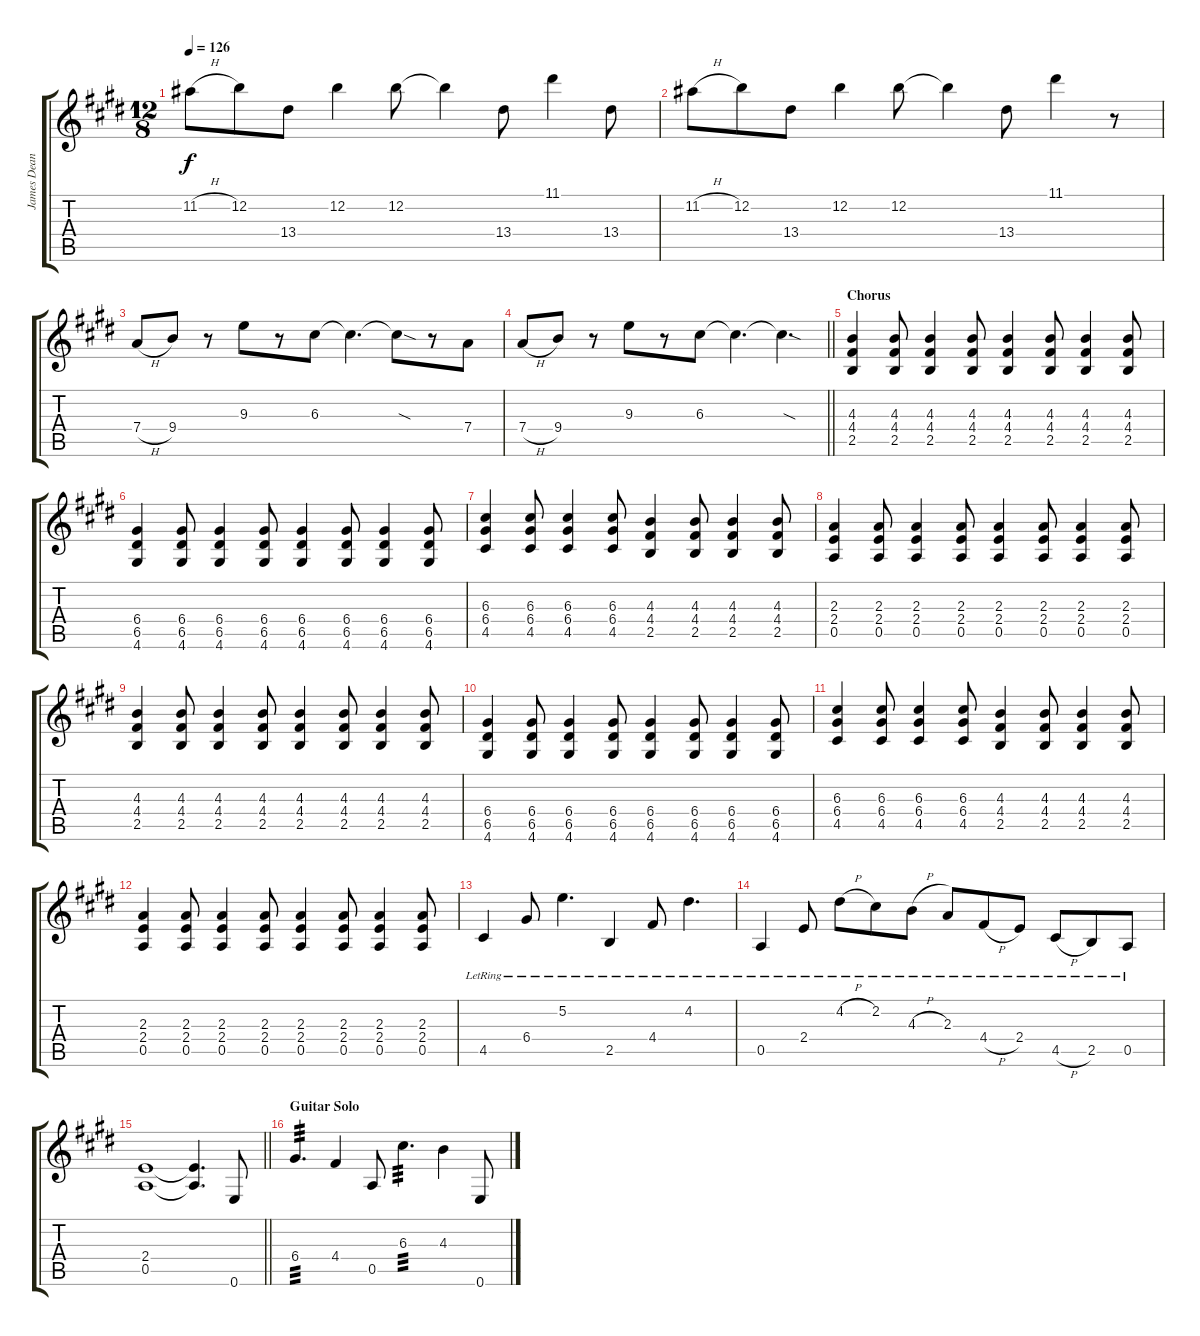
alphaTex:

\track ("James Dean Bradfield (Guitar)" "James Dean") {instrument distortionguitar}
\staff {score tabs}
\tuning (E4 B3 G3 D3 A2 E2) {hide}
\ts (12 8)
\tempo 126
\clef g2
\ks e
11.2{h}.8{dy f} 12.2.8 13.4.8 12.2.4 12.2.8 12.2{t}.4 13.4.8 11.1.4 13.4.8 |
11.2{h}.8 12.2.8 13.4.8 12.2.4 12.2.8 12.2{t}.4 13.4.8 11.1.4 r.8 |
7.4{h}.8 9.4.8 r.8 9.3.8 r.8 6.3.8 6.3{t}.4{d} 6.3{sod t}.8 r.8 7.4.8 |
\barLineRight lightlight
7.4{h}.8 9.4.8 r.8 9.3.8 r.8 6.3.8 6.3{t}.4{d} 6.3{sod t}.4{d} |
\section ("" "Chorus")
(4.3 4.4 2.5).4{volume 13} (4.3 4.4 2.5).8 (4.3 4.4 2.5).4 (4.3 4.4 2.5).8 (4.3 4.4 2.5).4 (4.3 4.4 2.5).8 (4.3 4.4 2.5).4 (4.3 4.4 2.5).8 |
(6.4 6.5 4.6).4 (6.4 6.5 4.6).8 (6.4 6.5 4.6).4 (6.4 6.5 4.6).8 (6.4 6.5 4.6).4 (6.4 6.5 4.6).8 (6.4 6.5 4.6).4 (6.4 6.5 4.6).8 |
(6.3 6.4 4.5).4 (6.3 6.4 4.5).8 (6.3 6.4 4.5).4 (6.3 6.4 4.5).8 (4.3 4.4 2.5).4 (4.3 4.4 2.5).8 (4.3 4.4 2.5).4 (4.3 4.4 2.5).8 |
(2.3 2.4 0.5).4 (2.3 2.4 0.5).8 (2.3 2.4 0.5).4 (2.3 2.4 0.5).8 (2.3 2.4 0.5).4 (2.3 2.4 0.5).8 (2.3 2.4 0.5).4 (2.3 2.4 0.5).8 |
(4.3 4.4 2.5).4 (4.3 4.4 2.5).8 (4.3 4.4 2.5).4 (4.3 4.4 2.5).8 (4.3 4.4 2.5).4 (4.3 4.4 2.5).8 (4.3 4.4 2.5).4 (4.3 4.4 2.5).8 |
(6.4 6.5 4.6).4 (6.4 6.5 4.6).8 (6.4 6.5 4.6).4 (6.4 6.5 4.6).8 (6.4 6.5 4.6).4 (6.4 6.5 4.6).8 (6.4 6.5 4.6).4 (6.4 6.5 4.6).8 |
(6.3 6.4 4.5).4 (6.3 6.4 4.5).8 (6.3 6.4 4.5).4 (6.3 6.4 4.5).8 (4.3 4.4 2.5).4 (4.3 4.4 2.5).8 (4.3 4.4 2.5).4 (4.3 4.4 2.5).8 |
(2.3 2.4 0.5).4 (2.3 2.4 0.5).8 (2.3 2.4 0.5).4 (2.3 2.4 0.5).8 (2.3 2.4 0.5).4 (2.3 2.4 0.5).8 (2.3 2.4 0.5).4 (2.3 2.4 0.5).8 |
4.5{lr}.4 6.4{lr}.8 5.2{lr}.4{d} 2.5{lr}.4 4.4{lr}.8 4.2{lr}.4{d} |
0.5{lr}.4 2.4{lr}.8 4.2{h lr}.8 2.2{lr}.8 4.3{h lr}.8 2.3{lr}.8 4.4{h lr}.8 2.4{lr}.8 4.5{h lr}.8 2.5{lr}.8 0.5{lr}.8 |
\barLineRight lightlight
(2.4 0.5).1 (2.4{t} 0.5{t}).4{d} 0.6.8 |
\section ("" "Guitar Solo")
6.4.4{d tp 3 volume 16} 4.4.4 0.5.8 6.3.4{d tp 3} 4.3.4 0.6.8
